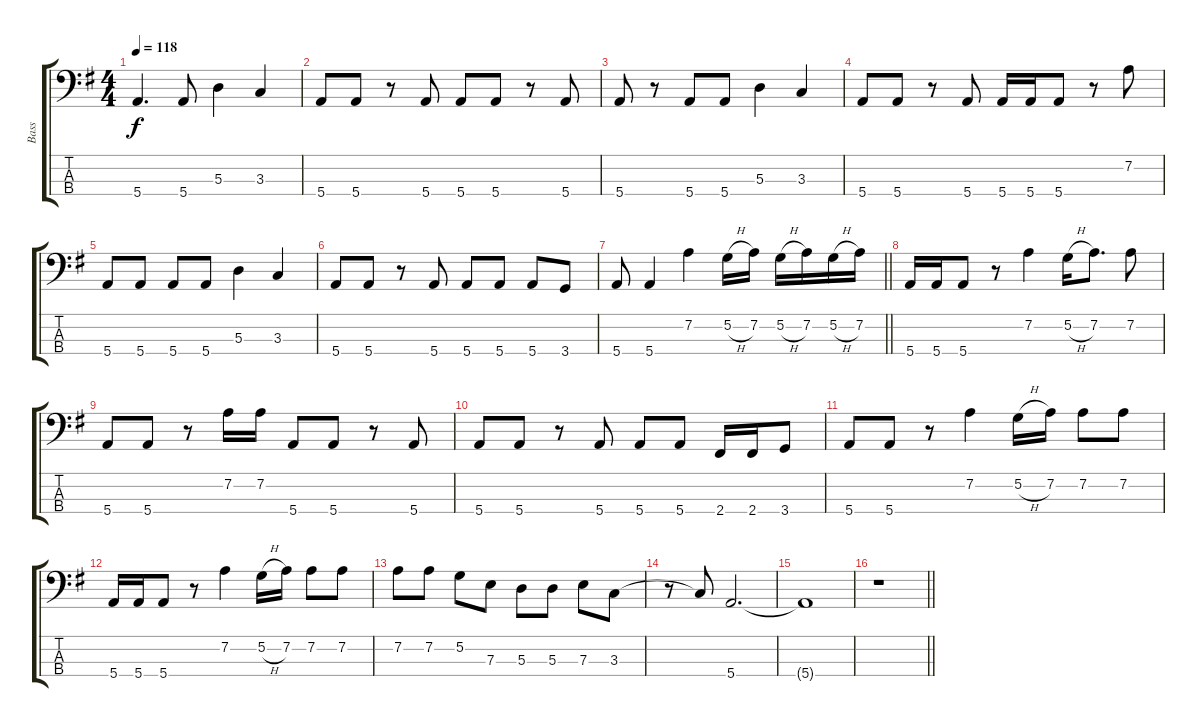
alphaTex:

\track ("Bass" "Bass") {instrument electricbassfinger}
\staff {score tabs}
\tuning (G2 D2 A1 E1) {hide}
\ts (4 4)
\tempo 118
\clef f4
\ks g
5.4.4{d dy f} 5.4.8 5.3.4 3.3.4 |
5.4.8 5.4.8 r.8 5.4.8 5.4.8 5.4.8 r.8 5.4.8 |
5.4.8 r.8 5.4.8 5.4.8 5.3.4 3.3.4 |
5.4.8 5.4.8 r.8 5.4.8 5.4.16 5.4.16 5.4.8 r.8 7.2.8 |
5.4.8 5.4.8 5.4.8 5.4.8 5.3.4 3.3.4 |
5.4.8 5.4.8 r.8 5.4.8 5.4.8 5.4.8 5.4.8 3.4.8 |
\barLineRight lightlight
5.4.8 5.4.4 7.2.4 5.2{h}.16 7.2.16 5.2{h}.16 7.2.16 5.2{h}.16 7.2.16 |
5.4.16 5.4.16 5.4.8 r.8 7.2.4 5.2{h}.16 7.2.8{d} 7.2.8 |
5.4.8 5.4.8 r.8 7.2.16 7.2.16 5.4.8 5.4.8 r.8 5.4.8 |
5.4.8 5.4.8 r.8 5.4.8 5.4.8 5.4.8 2.4.16 2.4.16 3.4.8 |
5.4.8 5.4.8 r.8 7.2.4 5.2{h}.16 7.2.16 7.2.8 7.2.8 |
5.4.16 5.4.16 5.4.8 r.8 7.2.4 5.2{h}.16 7.2.16 7.2.8 7.2.8 |
7.2.8 7.2.8 5.2.8 7.3.8 5.3.8 5.3.8 7.3.8 3.3.8 |
r.8 3.3{t}.8 5.4.2{d} |
5.4{t}.1 |
\barLineRight lightlight
r.1
